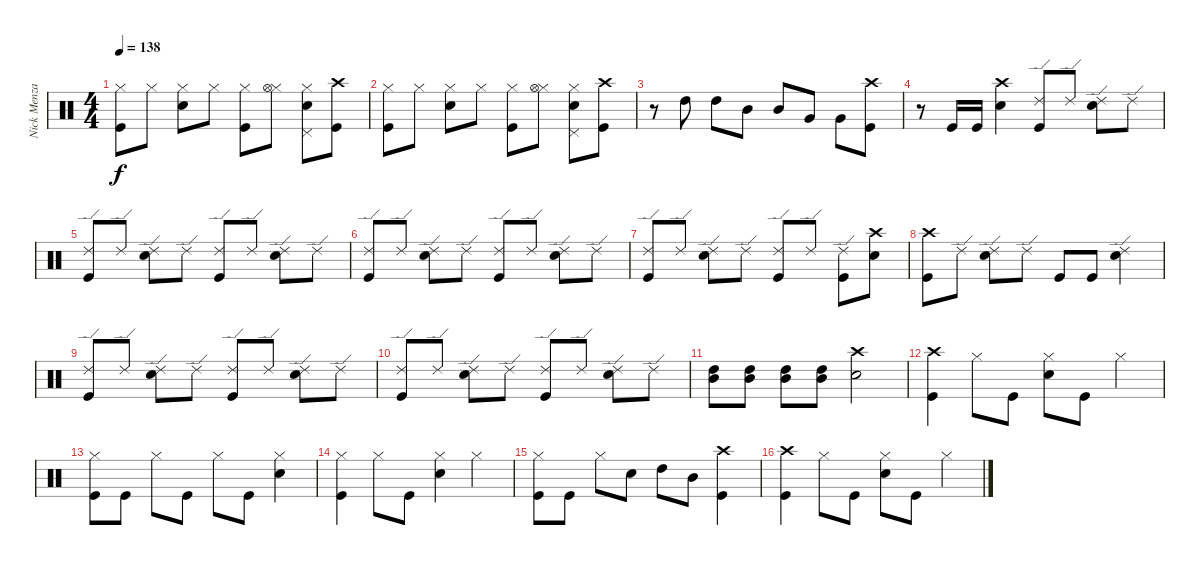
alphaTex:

\track ("Nick Menza (Drums)" "Nick Menza") {instrument percussion}
\staff {score}
\articulation defaults
\ts (4 4)
\tempo 138
\clef neutral
\ks c
("Hi-Hat (closed)" "Kick (hit)").8{dy f} "Hi-Hat (closed)".8 ("Hi-Hat (closed)" "Snare (hit) 2").8 "Hi-Hat (closed)".8 ("Hi-Hat (closed)" "Kick (hit)").8 ("Hi-Hat (closed)" "Hi-Hat (open)").8 ("Hi-Hat (closed)" "Snare (hit) 2" "Pedal Hi-Hat (hit)").8 ("Crash high (hit)" "Kick (hit)").8 |
("Hi-Hat (closed)" "Kick (hit)").8 "Hi-Hat (closed)".8 ("Hi-Hat (closed)" "Snare (hit) 2").8 "Hi-Hat (closed)".8 ("Hi-Hat (closed)" "Kick (hit)").8 ("Hi-Hat (closed)" "Hi-Hat (open)").8 ("Hi-Hat (closed)" "Snare (hit) 2" "Pedal Hi-Hat (hit)").8 ("Crash high (hit)" "Kick (hit)").8 |
r.8 "High Tom (hit)".8 "High Tom (hit)".8 "Mid Tom (hit)".8 "Mid Tom (hit)".8 "Very Low Tom (hit)".8 "Very Low Tom (hit)".8 ("Crash high (hit)" "Kick (hit)").8 |
r.8 "Kick (hit)".16 "Kick (hit)".16 ("Crash high (hit)" "Snare (hit) 2").4 ("Ride (edge) 2" "Kick (hit)").8 "Ride (edge) 2".8 ("Ride (edge) 2" "Snare (hit) 2").8 "Ride (edge) 2".8 |
("Ride (edge) 2" "Kick (hit)").8 "Ride (edge) 2".8 ("Ride (edge) 2" "Snare (hit) 2").8 "Ride (edge) 2".8 ("Ride (edge) 2" "Kick (hit)").8 "Ride (edge) 2".8 ("Ride (edge) 2" "Snare (hit) 2").8 "Ride (edge) 2".8 |
("Ride (edge) 2" "Kick (hit)").8 "Ride (edge) 2".8 ("Ride (edge) 2" "Snare (hit) 2").8 "Ride (edge) 2".8 ("Ride (edge) 2" "Kick (hit)").8 "Ride (edge) 2".8 ("Ride (edge) 2" "Snare (hit) 2").8 "Ride (edge) 2".8 |
("Ride (edge) 2" "Kick (hit)").8 "Ride (edge) 2".8 ("Ride (edge) 2" "Snare (hit) 2").8 "Ride (edge) 2".8 ("Ride (edge) 2" "Kick (hit)").8 "Ride (edge) 2".8 ("Ride (edge) 2" "Kick (hit)").8 ("Crash high (hit)" "Snare (hit) 2").8 |
("Crash high (hit)" "Kick (hit)").8 "Ride (edge) 2".8 ("Ride (edge) 2" "Snare (hit) 2").8 "Ride (edge) 2".8 "Kick (hit)".8 "Kick (hit)".8 ("Ride (edge) 2" "Snare (hit) 2").4 |
("Ride (edge) 2" "Kick (hit)").8 "Ride (edge) 2".8 ("Ride (edge) 2" "Snare (hit) 2").8 "Ride (edge) 2".8 ("Ride (edge) 2" "Kick (hit)").8 "Ride (edge) 2".8 ("Ride (edge) 2" "Snare (hit) 2").8 "Ride (edge) 2".8 |
("Ride (edge) 2" "Kick (hit)").8 "Ride (edge) 2".8 ("Ride (edge) 2" "Snare (hit) 2").8 "Ride (edge) 2".8 ("Ride (edge) 2" "Kick (hit)").8 "Ride (edge) 2".8 ("Ride (edge) 2" "Snare (hit) 2").8 "Ride (edge) 2".8 |
("High Tom (hit)" "Mid Tom (hit)").8 ("High Tom (hit)" "Mid Tom (hit)").8 ("High Tom (hit)" "Mid Tom (hit)").8 ("High Tom (hit)" "Mid Tom (hit)").8 ("Crash high (hit)" "Snare (hit) 2").2 |
("Crash high (hit)" "Kick (hit)").4 "Hi-Hat (closed)".8 "Kick (hit)".8 ("Hi-Hat (closed)" "Snare (hit) 2").8 "Kick (hit)".8 "Hi-Hat (closed)".4 |
("Hi-Hat (closed)" "Kick (hit)").8 "Kick (hit)".8 "Hi-Hat (closed)".8 "Kick (hit)".8 "Hi-Hat (closed)".8 "Kick (hit)".8 ("Hi-Hat (closed)" "Snare (hit) 2").4 |
("Hi-Hat (closed)" "Kick (hit)").4 "Hi-Hat (closed)".8 "Kick (hit)".8 ("Hi-Hat (closed)" "Snare (hit) 2").4 "Hi-Hat (closed)".4 |
("Hi-Hat (closed)" "Kick (hit)").8 "Kick (hit)".8 "Hi-Hat (closed)".8 "Snare (hit) 2".8 "High Tom (hit)".8 "Mid Tom (hit)".8 ("Crash high (hit)" "Kick (hit)").4 |
("Crash high (hit)" "Kick (hit)").4 "Hi-Hat (closed)".8 "Kick (hit)".8 ("Hi-Hat (closed)" "Snare (hit) 2").8 "Kick (hit)".8 "Hi-Hat (closed)".4
